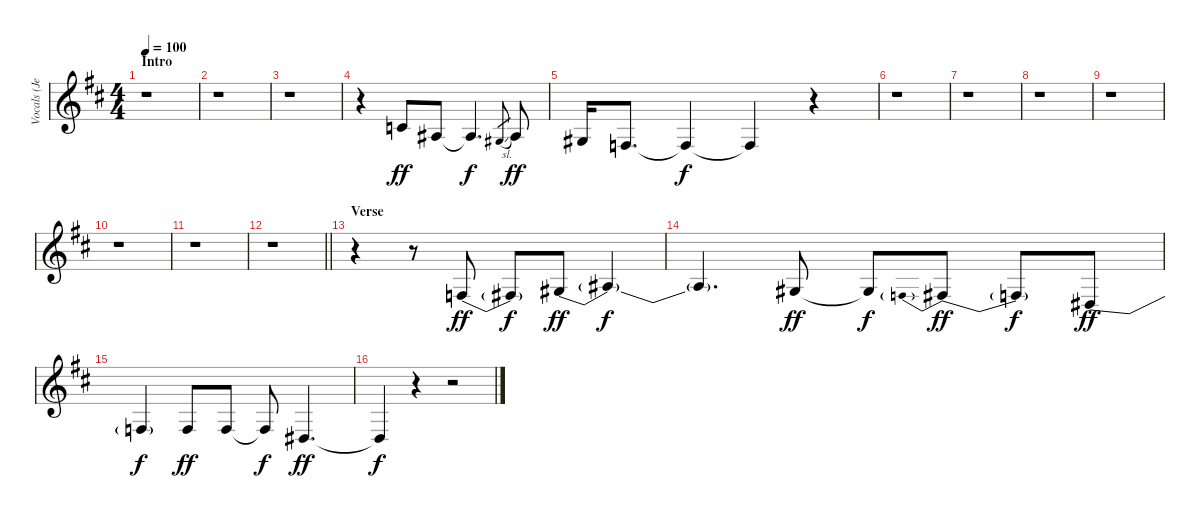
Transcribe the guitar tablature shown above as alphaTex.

\track ("Vocals (Jerry)" "Vocals (Je") {instrument lead6voice}
\staff {score}
\tuning (Eb4 Bb3 Gb3 Db3 Ab2 Eb2) {hide}
\ts (4 4)
\section ("" "Intro")
\tempo 100
\clef g2
\ks bminor
r.1{dy ff instrument lead6voice} |
r.1 |
r.1 |
r.4 6.3.8 4.3.8 4.3{t}.4{d dy f} 2.3{sl}.8{gr} 4.3.8{dy ff} |
7.4.16 4.4.8{d} 4.4{t}.4{dy f} 4.4{t}.4 r.4 |
r.1 |
r.1 |
r.1 |
r.1 |
r.1 |
r.1 |
\barLineRight lightlight
r.1 |
\section ("" "Verse")
r.4 r.8 4.4{be (bend 0 0 60 2)}.8{dy ff} 4.4{t}.8{dy f} 2.3{be (bend 0 0 60 4)}.8{dy ff} 2.3{t}.4{dy f} |
2.3{t}.4{d} 2.3.8{dy ff} 2.3{t}.8{dy f} 4.4{be (prebendrelease 0 2 60 0)}.8{dy ff} 4.4{t}.8{dy f} 2.4{be (bend 0 0 60 4)}.8{dy ff} |
2.4{t}.4{dy f} 4.4.8{dy ff} 4.4.8 4.4{t}.8{dy f} 2.4.4{d dy ff} |
2.4{t}.4{dy f} r.4 r.2
